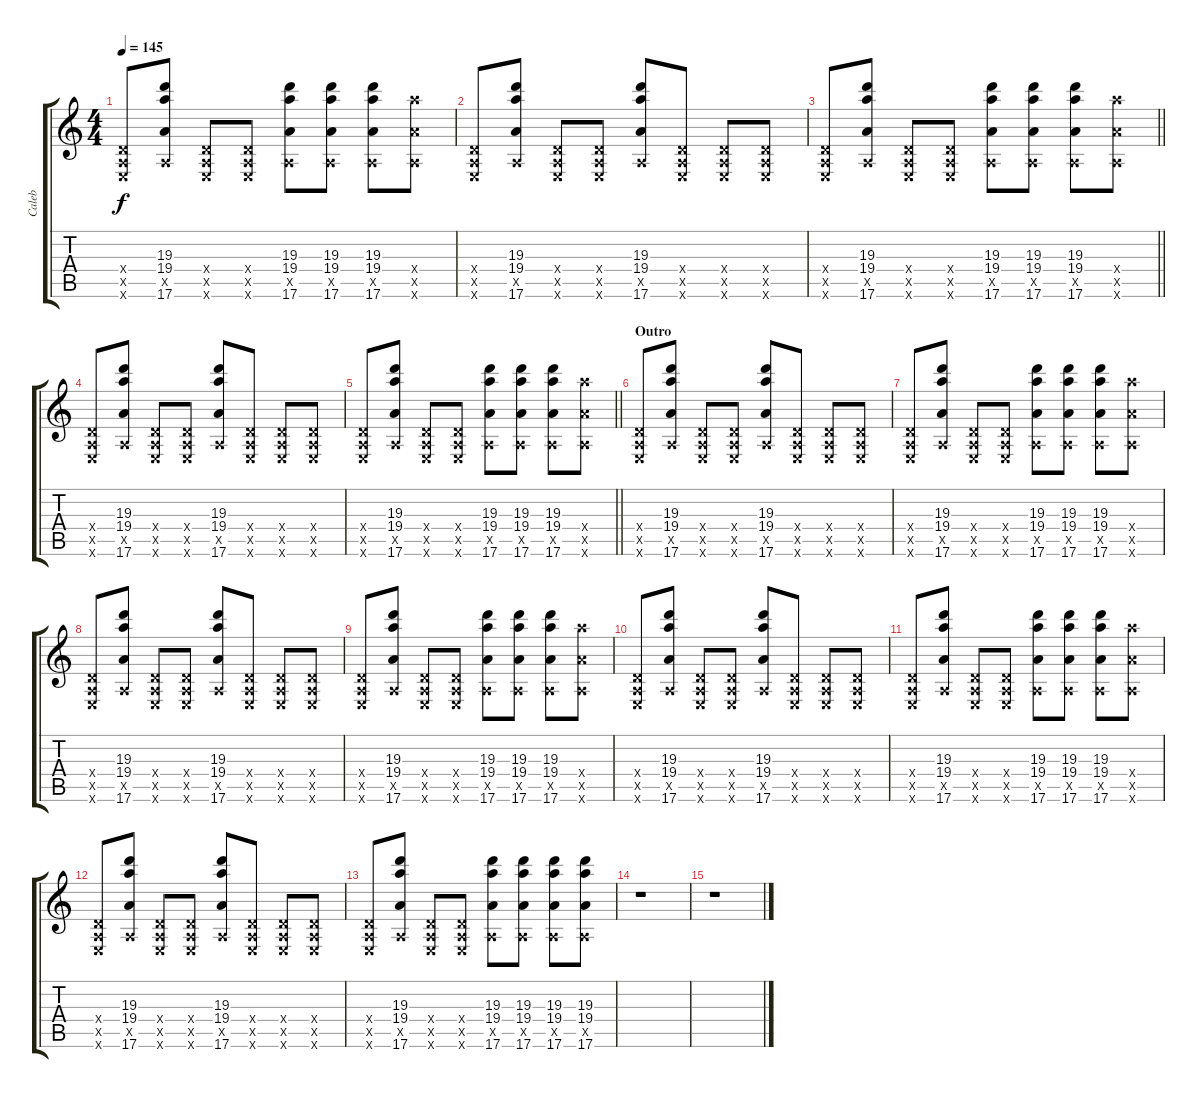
\track ("Caleb" "Caleb") {instrument electricguitarclean}
\staff {score tabs}
\tuning (E4 B3 G3 D3 A2 E2) {hide}
\ts (4 4)
\tempo 145
\clef g2
\ks c
(0.4{x} 0.5{x} 0.6{x}).8{dy f} (19.3 19.4 0.5{x} 17.6).8 (0.4{x} 0.5{x} 0.6{x}).8 (0.4{x} 0.5{x} 0.6{x}).8 (19.3 19.4 0.5{x} 17.6).8 (19.3 19.4 0.5{x} 17.6).8 (19.3 19.4 0.5{x} 17.6).8 (19.4{x} 0.5{x} 17.6{x}).8 |
(0.4{x} 0.5{x} 0.6{x}).8 (19.3 19.4 0.5{x} 17.6).8 (0.4{x} 0.5{x} 0.6{x}).8 (0.4{x} 0.5{x} 0.6{x}).8 (19.3 19.4 0.5{x} 17.6).8 (0.4{x} 0.5{x} 0.6{x}).8 (0.4{x} 0.5{x} 0.6{x}).8 (0.4{x} 0.5{x} 0.6{x}).8 |
\barLineRight lightlight
(0.4{x} 0.5{x} 0.6{x}).8 (19.3 19.4 0.5{x} 17.6).8 (0.4{x} 0.5{x} 0.6{x}).8 (0.4{x} 0.5{x} 0.6{x}).8 (19.3 19.4 0.5{x} 17.6).8 (19.3 19.4 0.5{x} 17.6).8 (19.3 19.4 0.5{x} 17.6).8 (19.4{x} 0.5{x} 17.6{x}).8 |
(0.4{x} 0.5{x} 0.6{x}).8 (19.3 19.4 0.5{x} 17.6).8 (0.4{x} 0.5{x} 0.6{x}).8 (0.4{x} 0.5{x} 0.6{x}).8 (19.3 19.4 0.5{x} 17.6).8 (0.4{x} 0.5{x} 0.6{x}).8 (0.4{x} 0.5{x} 0.6{x}).8 (0.4{x} 0.5{x} 0.6{x}).8 |
\barLineRight lightlight
(0.4{x} 0.5{x} 0.6{x}).8 (19.3 19.4 0.5{x} 17.6).8 (0.4{x} 0.5{x} 0.6{x}).8 (0.4{x} 0.5{x} 0.6{x}).8 (19.3 19.4 0.5{x} 17.6).8 (19.3 19.4 0.5{x} 17.6).8 (19.3 19.4 0.5{x} 17.6).8 (19.4{x} 0.5{x} 17.6{x}).8 |
\section ("" "Outro")
(0.4{x} 0.5{x} 0.6{x}).8 (19.3 19.4 0.5{x} 17.6).8 (0.4{x} 0.5{x} 0.6{x}).8 (0.4{x} 0.5{x} 0.6{x}).8 (19.3 19.4 0.5{x} 17.6).8 (0.4{x} 0.5{x} 0.6{x}).8 (0.4{x} 0.5{x} 0.6{x}).8 (0.4{x} 0.5{x} 0.6{x}).8 |
(0.4{x} 0.5{x} 0.6{x}).8 (19.3 19.4 0.5{x} 17.6).8 (0.4{x} 0.5{x} 0.6{x}).8 (0.4{x} 0.5{x} 0.6{x}).8 (19.3 19.4 0.5{x} 17.6).8 (19.3 19.4 0.5{x} 17.6).8 (19.3 19.4 0.5{x} 17.6).8 (19.4{x} 0.5{x} 17.6{x}).8 |
(0.4{x} 0.5{x} 0.6{x}).8 (19.3 19.4 0.5{x} 17.6).8 (0.4{x} 0.5{x} 0.6{x}).8 (0.4{x} 0.5{x} 0.6{x}).8 (19.3 19.4 0.5{x} 17.6).8 (0.4{x} 0.5{x} 0.6{x}).8 (0.4{x} 0.5{x} 0.6{x}).8 (0.4{x} 0.5{x} 0.6{x}).8 |
(0.4{x} 0.5{x} 0.6{x}).8 (19.3 19.4 0.5{x} 17.6).8 (0.4{x} 0.5{x} 0.6{x}).8 (0.4{x} 0.5{x} 0.6{x}).8 (19.3 19.4 0.5{x} 17.6).8 (19.3 19.4 0.5{x} 17.6).8 (19.3 19.4 0.5{x} 17.6).8 (19.4{x} 0.5{x} 17.6{x}).8 |
(0.4{x} 0.5{x} 0.6{x}).8 (19.3 19.4 0.5{x} 17.6).8 (0.4{x} 0.5{x} 0.6{x}).8 (0.4{x} 0.5{x} 0.6{x}).8 (19.3 19.4 0.5{x} 17.6).8 (0.4{x} 0.5{x} 0.6{x}).8 (0.4{x} 0.5{x} 0.6{x}).8 (0.4{x} 0.5{x} 0.6{x}).8 |
(0.4{x} 0.5{x} 0.6{x}).8 (19.3 19.4 0.5{x} 17.6).8 (0.4{x} 0.5{x} 0.6{x}).8 (0.4{x} 0.5{x} 0.6{x}).8 (19.3 19.4 0.5{x} 17.6).8 (19.3 19.4 0.5{x} 17.6).8 (19.3 19.4 0.5{x} 17.6).8 (19.4{x} 0.5{x} 17.6{x}).8 |
(0.4{x} 0.5{x} 0.6{x}).8 (19.3 19.4 0.5{x} 17.6).8 (0.4{x} 0.5{x} 0.6{x}).8 (0.4{x} 0.5{x} 0.6{x}).8 (19.3 19.4 0.5{x} 17.6).8 (0.4{x} 0.5{x} 0.6{x}).8 (0.4{x} 0.5{x} 0.6{x}).8 (0.4{x} 0.5{x} 0.6{x}).8 |
(0.4{x} 0.5{x} 0.6{x}).8 (19.3 19.4 0.5{x} 17.6).8 (0.4{x} 0.5{x} 0.6{x}).8 (0.4{x} 0.5{x} 0.6{x}).8 (19.3 19.4 0.5{x} 17.6).8 (19.3 19.4 0.5{x} 17.6).8 (19.3 19.4 0.5{x} 17.6).8 (19.3 19.4 0.5{x} 17.6).8 |
r.1 |
r.1
